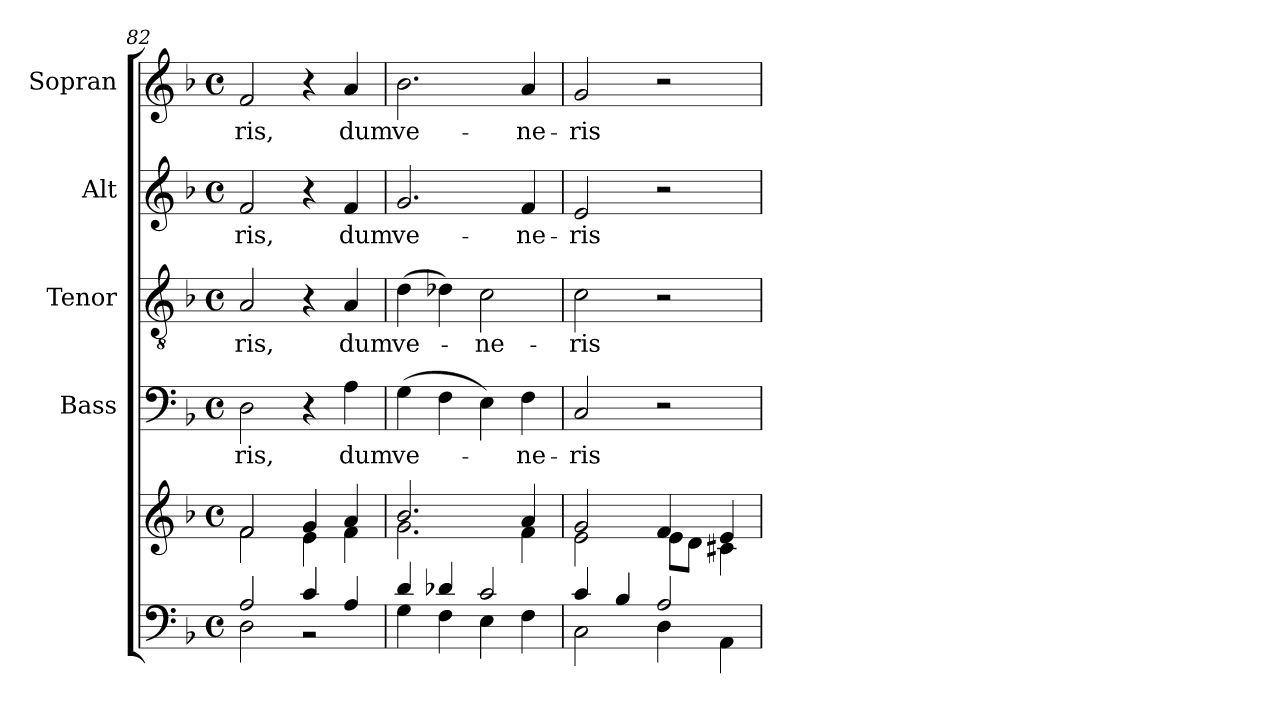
**kern	**kern	**kern	**text	**kern	**text	**kern	**text	**kern	**text
*part5	*part5	*part4	*part4	*part3	*part3	*part2	*part2	*part1	*part1
*staff6	*staff5	*staff4	*staff4	*staff3	*staff3	*staff2	*staff2	*staff1	*staff1
*	*	*I"Bass	*	*I"Tenor	*	*I"Alt	*	*I"Sopran	*
*	*	*I'B.	*	*I'T.	*	*I'A.	*	*I'S.	*
*clefF4	*clefG2	*clefF4	*	*clefGv2	*	*clefG2	*	*clefG2	*
*k[b-]	*k[b-]	*k[b-]	*	*k[b-]	*	*k[b-]	*	*k[b-]	*
*F:	*F:	*F:	*	*F:	*	*F:	*	*F:	*
*M4/4	*M4/4	*M4/4	*	*M4/4	*	*M4/4	*	*M4/4	*
*met(c)	*met(c)	*met(c)	*	*met(c)	*	*met(c)	*	*met(c)	*
=82	=82	=82	=82	=82	=82	=82	=82	=82	=82
*^	*^	*	*	*	*	*	*	*	*
!	!	!	!	!	!LO:LY:b	!	!LO:LY:b	!	!LO:LY:b	!	!LO:LY:b
2A/	2D\	2f/	2f\	2D\	-ris,	2A/	-ris,	2f/	-ris,	2f/	-ris,
4c/	2r	4g/	4e\	4r	.	4r	.	4r	.	4r	.
!	!	!	!	!	!LO:LY:b	!	!LO:LY:b	!	!LO:LY:b	!	!LO:LY:b
4A/	.	4a/	4f\	4A\	dum	4A/	dum	4f/	dum	4a/	dum
=83	=83	=83	=83	=83	=83	=83	=83	=83	=83	=83	=83
!	!	!	!	!	!LO:LY:b	!	!LO:LY:b	!	!LO:LY:b	!	!LO:LY:b
4d/	4G\	2.b-/	2.g\	(>4G\	ve-	(>4d\	ve-	2.g/	ve-	2.b-\	ve-
4d-X/	4F\	.	.	4F\	.	4d-X\)	.	.	.	.	.
!	!	!	!	!	!	!	!LO:LY:b	!	!	!	!
2c/	4E\	.	.	4E\)	.	2c\	-ne-	.	.	.	.
!	!	!	!	!	!LO:LY:b	!	!	!	!LO:LY:b	!	!LO:LY:b
.	4F\	4a/	4f\	4F\	-ne-	.	.	4f/	-ne-	4a/	-ne-
=84	=84	=84	=84	=84	=84	=84	=84	=84	=84	=84	=84
!	!	!	!	!	!LO:LY:b	!	!LO:LY:b	!	!LO:LY:b	!	!LO:LY:b
4c/	2C\	2g/	2e\	2C/	-ris	2c\	-ris	2e/	-ris	2g/	-ris
4B-/	.	.	.	.	.	.	.	.	.	.	.
2A/	4D\	4f/	8e\L	2r	.	2r	.	2r	.	2r	.
.	.	.	8d\J	.	.	.	.	.	.	.	.
.	4AA\	4e/	4c#X\	.	.	.	.	.	.	.	.
*v	*v	*	*	*	*	*	*	*	*	*	*
*	*v	*v	*	*	*	*	*	*	*	*
=	=	=	=	=	=	=	=	=	=
*-	*-	*-	*-	*-	*-	*-	*-	*-	*-
